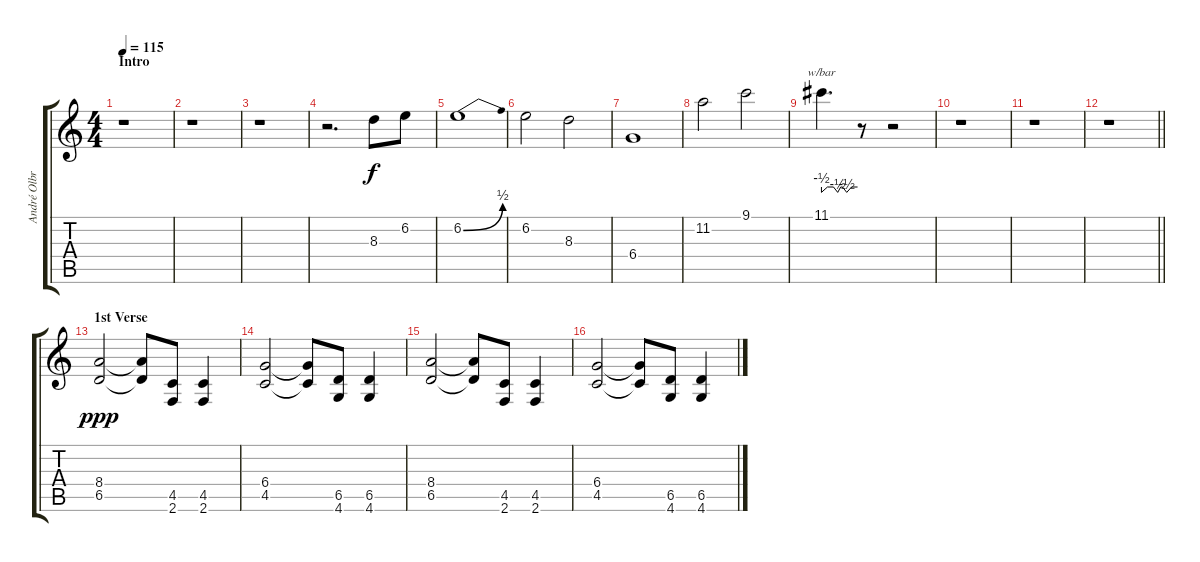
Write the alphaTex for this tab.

\track ("André Olbrich" "André Olbr") {instrument distortionguitar}
\staff {score tabs}
\tuning (Eb4 Bb3 Gb3 Db3 Ab2 Eb2) {hide}
\ts (4 4)
\section ("" "Intro")
\tempo 115
\clef g2
\ks c
r.1{dy f instrument distortionguitar} |
r.1 |
r.1 |
r.2{d} 8.3.8 6.2.8 |
6.2{be (bend 0 0 60 2)}.1 |
6.2.2 8.3.2 |
6.4.1 |
11.2.2 9.1.2 |
11.1.4{d tbe (custom default 0 -2 10 0 20 0 27 -2 32 0 35 0 42 -2 50 0 60 0)} r.8 r.2 |
r.1 |
r.1 |
\barLineRight lightlight
r.1 |
\section ("" "1st Verse")
(8.4 6.5).2{dy ppp} (8.4{t} 6.5{t}).8 (4.5 2.6).8 (4.5 2.6).4 |
(6.4 4.5).2 (6.4{t} 4.5{t}).8 (6.5 4.6).8 (6.5 4.6).4 |
(8.4 6.5).2 (8.4{t} 6.5{t}).8 (4.5 2.6).8 (4.5 2.6).4 |
(6.4 4.5).2 (6.4{t} 4.5{t}).8 (6.5 4.6).8 (6.5 4.6).4
